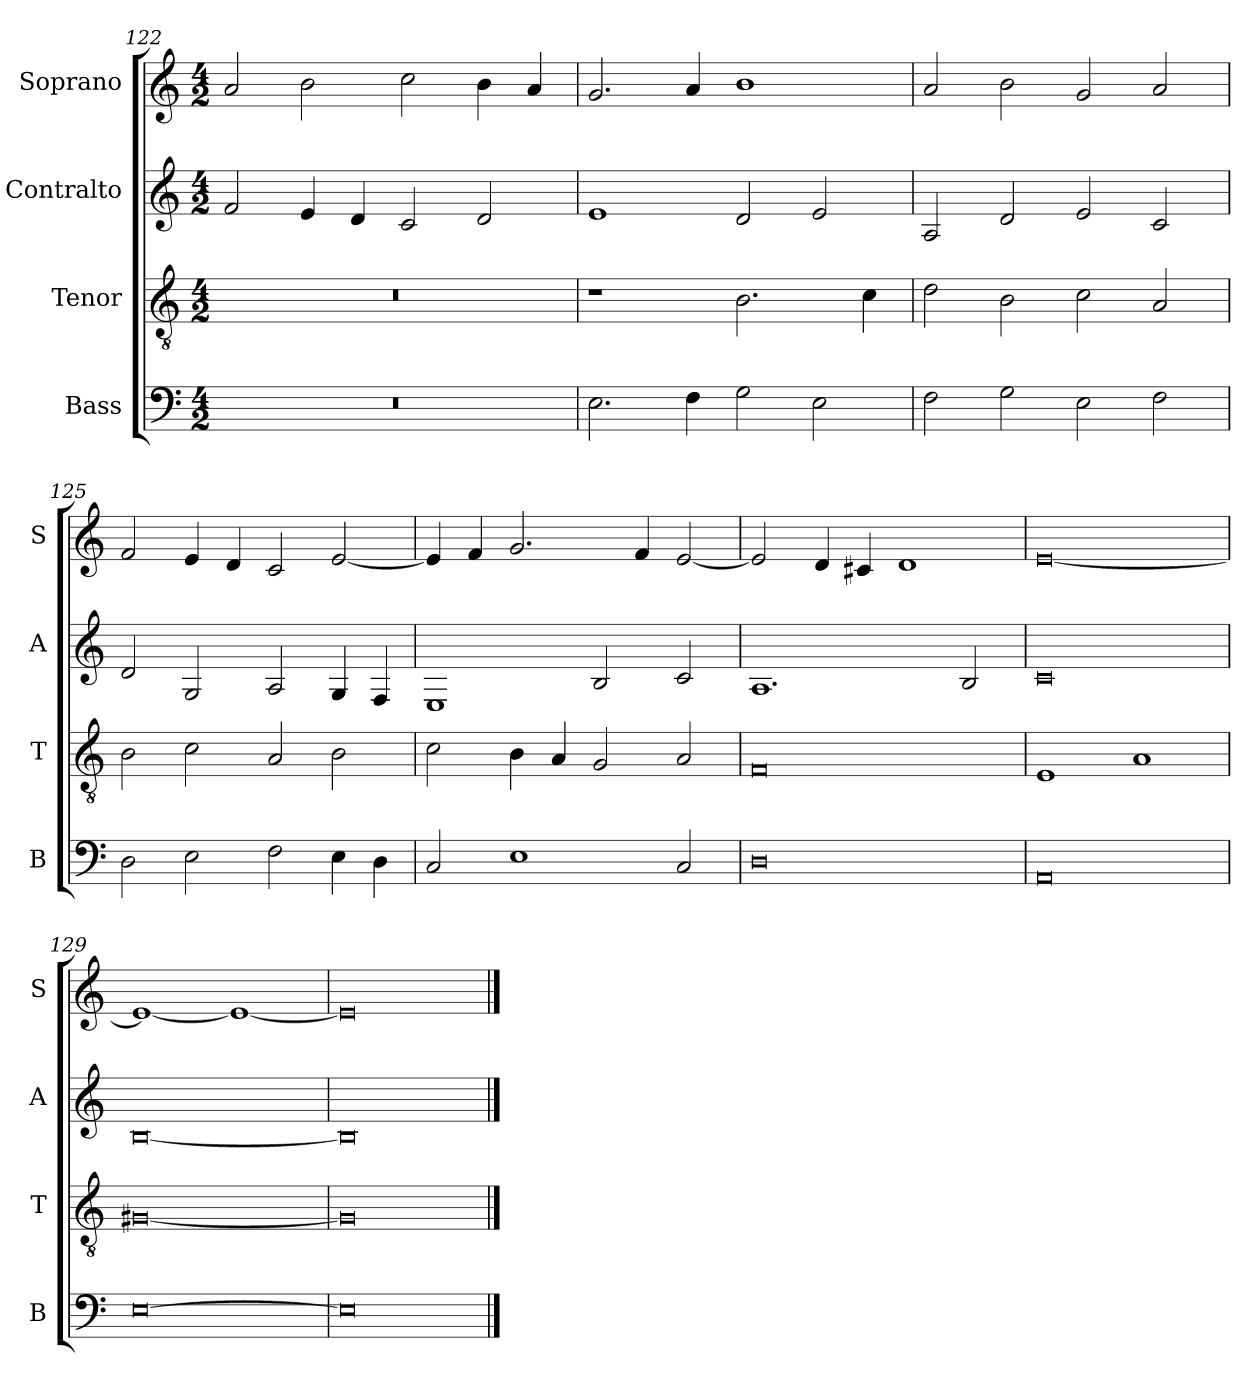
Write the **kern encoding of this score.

**kern	**kern	**kern	**kern
*part4	*part3	*part2	*part1
*staff4	*staff3	*staff2	*staff1
*I"Bass	*I"Tenor	*I"Contralto	*I"Soprano
*I'B	*I'T	*I'A	*I'S
*clefF4	*clefGv2	*clefG2	*clefG2
*k[]	*k[]	*k[]	*k[]
*E:phr	*E:phr	*E:phr	*E:phr
*M4/2	*M4/2	*M4/2	*M4/2
=122	=122	=122	=122
0r	0r	2f	2a
.	.	4e	2b
.	.	4d	.
.	.	2c	2cc
.	.	2d	4b
.	.	.	4a
=123	=123	=123	=123
2.E	1r	1e	2.g
4F	.	.	4a
2G	2.B	2d	1b
2E	.	2e	.
.	4c	.	.
=124	=124	=124	=124
2F	2d	2A	2a
2G	2B	2d	2b
2E	2c	2e	2g
2F	2A	2c	2a
=125	=125	=125	=125
2D	2B	2d	2f
2E	2c	2G	4e
.	.	.	4d
2F	2A	2A	2c
4E	2B	4G	[2e
4D	.	4F	.
=126	=126	=126	=126
2C	2c	1E	4e]
.	.	.	4f
1E	4B	.	2.g
.	4A	.	.
.	2G	2B	.
.	.	.	4f
2C	2A	2c	[2e
=127	=127	=127	=127
0D	0F	1.A	2e]
.	.	.	4d
.	.	.	4c#X
.	.	.	1d
.	.	2B	.
=128	=128	=128	=128
0AA	1E	0c	[0e
.	1A	.	.
=129	=129	=129	=129
[0E	[0G#X	[0B	1e_
.	.	.	1e_
=130	=130	=130	=130
0E]	0G#]	0B]	0e]
==	==	==	==
*-	*-	*-	*-
